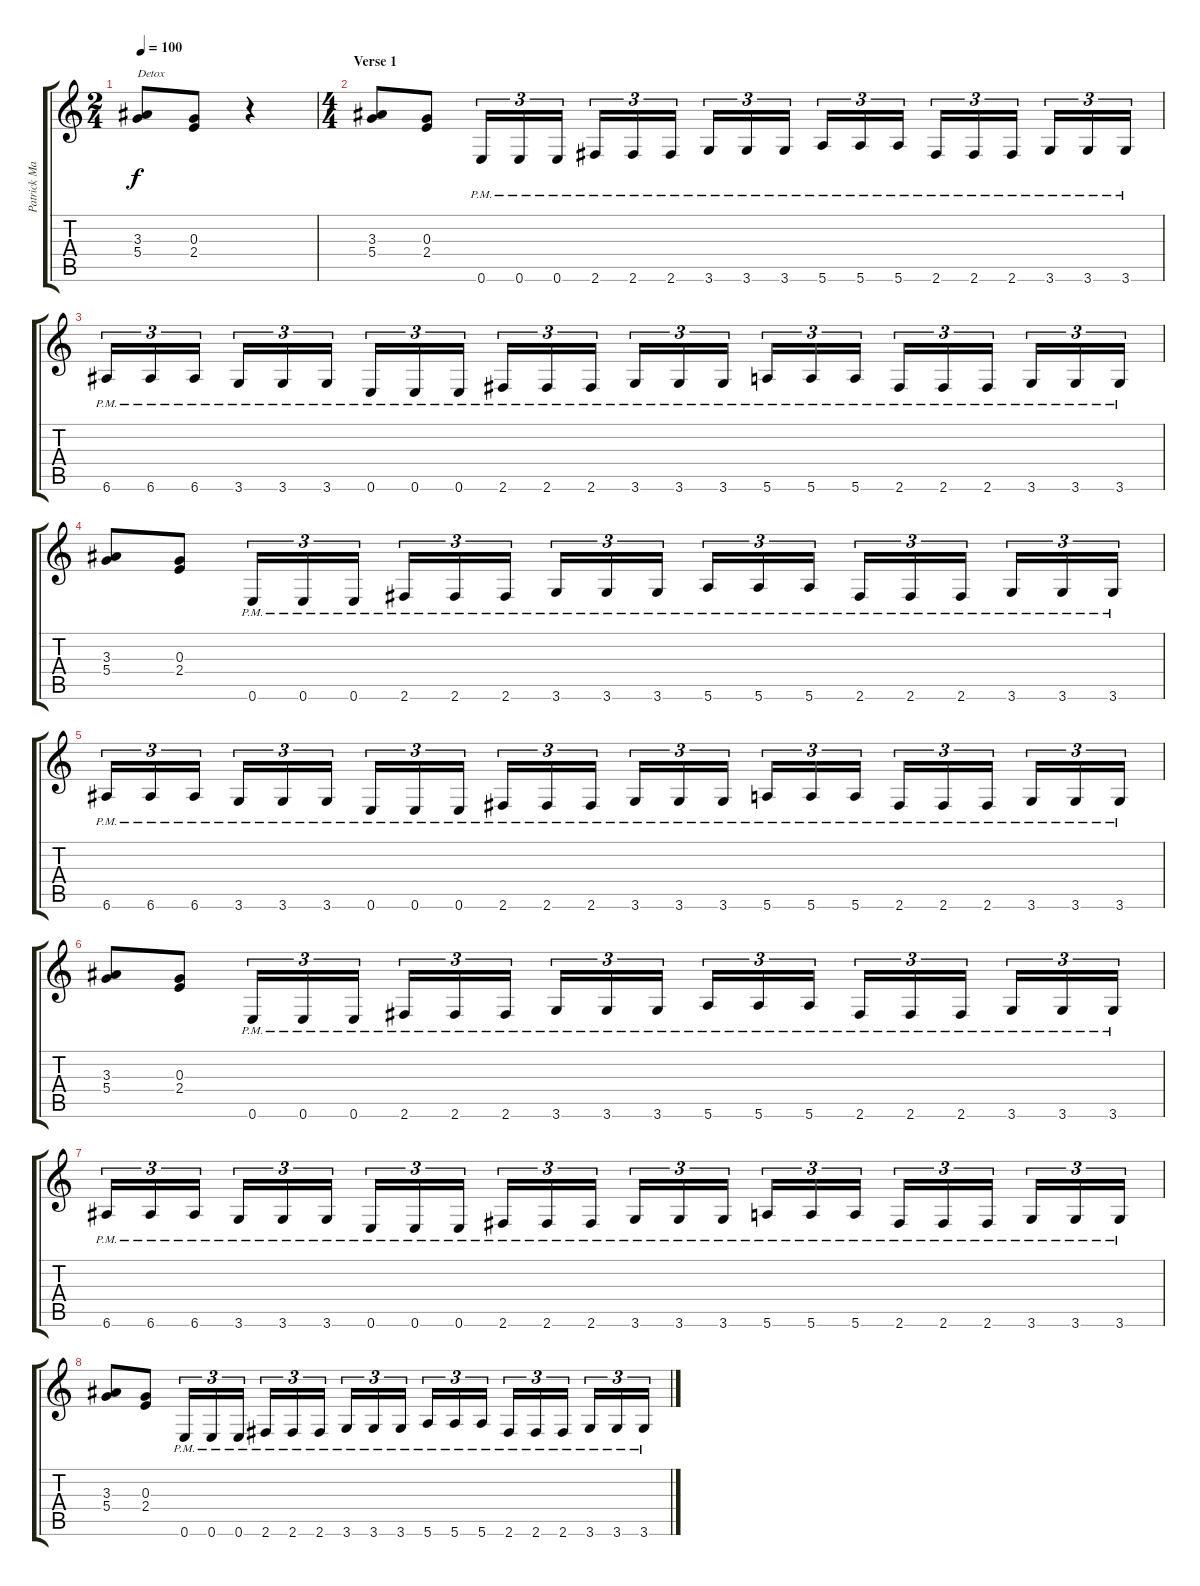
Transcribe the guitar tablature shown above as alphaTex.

\track ("Patrick Mameli (lead)" "Patrick Ma") {instrument distortionguitar}
\staff {score tabs}
\tuning (E4 B3 G3 D3 A2 E2) {hide}
\ts (2 4)
\tempo 100
\clef g2
\ks c
(3.3 5.4).8{txt "Detox" dy f} (0.3 2.4).8 r.4 |
\ts (4 4)
\section ("" "Verse 1")
(3.3 5.4).8 (0.3 2.4).8 0.6{pm}.16{tu (3 2)} 0.6{pm}.16{tu (3 2)} 0.6{pm}.16{tu (3 2)} 2.6{pm}.16{tu (3 2)} 2.6{pm}.16{tu (3 2)} 2.6{pm}.16{tu (3 2)} 3.6{pm}.16{tu (3 2)} 3.6{pm}.16{tu (3 2)} 3.6{pm}.16{tu (3 2)} 5.6{pm}.16{tu (3 2)} 5.6{pm}.16{tu (3 2)} 5.6{pm}.16{tu (3 2)} 2.6{pm}.16{tu (3 2)} 2.6{pm}.16{tu (3 2)} 2.6{pm}.16{tu (3 2)} 3.6{pm}.16{tu (3 2)} 3.6{pm}.16{tu (3 2)} 3.6{pm}.16{tu (3 2)} |
6.6{pm}.16{tu (3 2)} 6.6{pm}.16{tu (3 2)} 6.6{pm}.16{tu (3 2)} 3.6{pm}.16{tu (3 2)} 3.6{pm}.16{tu (3 2)} 3.6{pm}.16{tu (3 2)} 0.6{pm}.16{tu (3 2)} 0.6{pm}.16{tu (3 2)} 0.6{pm}.16{tu (3 2)} 2.6{pm}.16{tu (3 2)} 2.6{pm}.16{tu (3 2)} 2.6{pm}.16{tu (3 2)} 3.6{pm}.16{tu (3 2)} 3.6{pm}.16{tu (3 2)} 3.6{pm}.16{tu (3 2)} 5.6{pm}.16{tu (3 2)} 5.6{pm}.16{tu (3 2)} 5.6{pm}.16{tu (3 2)} 2.6{pm}.16{tu (3 2)} 2.6{pm}.16{tu (3 2)} 2.6{pm}.16{tu (3 2)} 3.6{pm}.16{tu (3 2)} 3.6{pm}.16{tu (3 2)} 3.6{pm}.16{tu (3 2)} |
(3.3 5.4).8 (0.3 2.4).8 0.6{pm}.16{tu (3 2)} 0.6{pm}.16{tu (3 2)} 0.6{pm}.16{tu (3 2)} 2.6{pm}.16{tu (3 2)} 2.6{pm}.16{tu (3 2)} 2.6{pm}.16{tu (3 2)} 3.6{pm}.16{tu (3 2)} 3.6{pm}.16{tu (3 2)} 3.6{pm}.16{tu (3 2)} 5.6{pm}.16{tu (3 2)} 5.6{pm}.16{tu (3 2)} 5.6{pm}.16{tu (3 2)} 2.6{pm}.16{tu (3 2)} 2.6{pm}.16{tu (3 2)} 2.6{pm}.16{tu (3 2)} 3.6{pm}.16{tu (3 2)} 3.6{pm}.16{tu (3 2)} 3.6{pm}.16{tu (3 2)} |
6.6{pm}.16{tu (3 2)} 6.6{pm}.16{tu (3 2)} 6.6{pm}.16{tu (3 2)} 3.6{pm}.16{tu (3 2)} 3.6{pm}.16{tu (3 2)} 3.6{pm}.16{tu (3 2)} 0.6{pm}.16{tu (3 2)} 0.6{pm}.16{tu (3 2)} 0.6{pm}.16{tu (3 2)} 2.6{pm}.16{tu (3 2)} 2.6{pm}.16{tu (3 2)} 2.6{pm}.16{tu (3 2)} 3.6{pm}.16{tu (3 2)} 3.6{pm}.16{tu (3 2)} 3.6{pm}.16{tu (3 2)} 5.6{pm}.16{tu (3 2)} 5.6{pm}.16{tu (3 2)} 5.6{pm}.16{tu (3 2)} 2.6{pm}.16{tu (3 2)} 2.6{pm}.16{tu (3 2)} 2.6{pm}.16{tu (3 2)} 3.6{pm}.16{tu (3 2)} 3.6{pm}.16{tu (3 2)} 3.6{pm}.16{tu (3 2)} |
(3.3 5.4).8 (0.3 2.4).8 0.6{pm}.16{tu (3 2)} 0.6{pm}.16{tu (3 2)} 0.6{pm}.16{tu (3 2)} 2.6{pm}.16{tu (3 2)} 2.6{pm}.16{tu (3 2)} 2.6{pm}.16{tu (3 2)} 3.6{pm}.16{tu (3 2)} 3.6{pm}.16{tu (3 2)} 3.6{pm}.16{tu (3 2)} 5.6{pm}.16{tu (3 2)} 5.6{pm}.16{tu (3 2)} 5.6{pm}.16{tu (3 2)} 2.6{pm}.16{tu (3 2)} 2.6{pm}.16{tu (3 2)} 2.6{pm}.16{tu (3 2)} 3.6{pm}.16{tu (3 2)} 3.6{pm}.16{tu (3 2)} 3.6{pm}.16{tu (3 2)} |
6.6{pm}.16{tu (3 2)} 6.6{pm}.16{tu (3 2)} 6.6{pm}.16{tu (3 2)} 3.6{pm}.16{tu (3 2)} 3.6{pm}.16{tu (3 2)} 3.6{pm}.16{tu (3 2)} 0.6{pm}.16{tu (3 2)} 0.6{pm}.16{tu (3 2)} 0.6{pm}.16{tu (3 2)} 2.6{pm}.16{tu (3 2)} 2.6{pm}.16{tu (3 2)} 2.6{pm}.16{tu (3 2)} 3.6{pm}.16{tu (3 2)} 3.6{pm}.16{tu (3 2)} 3.6{pm}.16{tu (3 2)} 5.6{pm}.16{tu (3 2)} 5.6{pm}.16{tu (3 2)} 5.6{pm}.16{tu (3 2)} 2.6{pm}.16{tu (3 2)} 2.6{pm}.16{tu (3 2)} 2.6{pm}.16{tu (3 2)} 3.6{pm}.16{tu (3 2)} 3.6{pm}.16{tu (3 2)} 3.6{pm}.16{tu (3 2)} |
(3.3 5.4).8 (0.3 2.4).8 0.6{pm}.16{tu (3 2)} 0.6{pm}.16{tu (3 2)} 0.6{pm}.16{tu (3 2)} 2.6{pm}.16{tu (3 2)} 2.6{pm}.16{tu (3 2)} 2.6{pm}.16{tu (3 2)} 3.6{pm}.16{tu (3 2)} 3.6{pm}.16{tu (3 2)} 3.6{pm}.16{tu (3 2)} 5.6{pm}.16{tu (3 2)} 5.6{pm}.16{tu (3 2)} 5.6{pm}.16{tu (3 2)} 2.6{pm}.16{tu (3 2)} 2.6{pm}.16{tu (3 2)} 2.6{pm}.16{tu (3 2)} 3.6{pm}.16{tu (3 2)} 3.6{pm}.16{tu (3 2)} 3.6{pm}.16{tu (3 2)}
